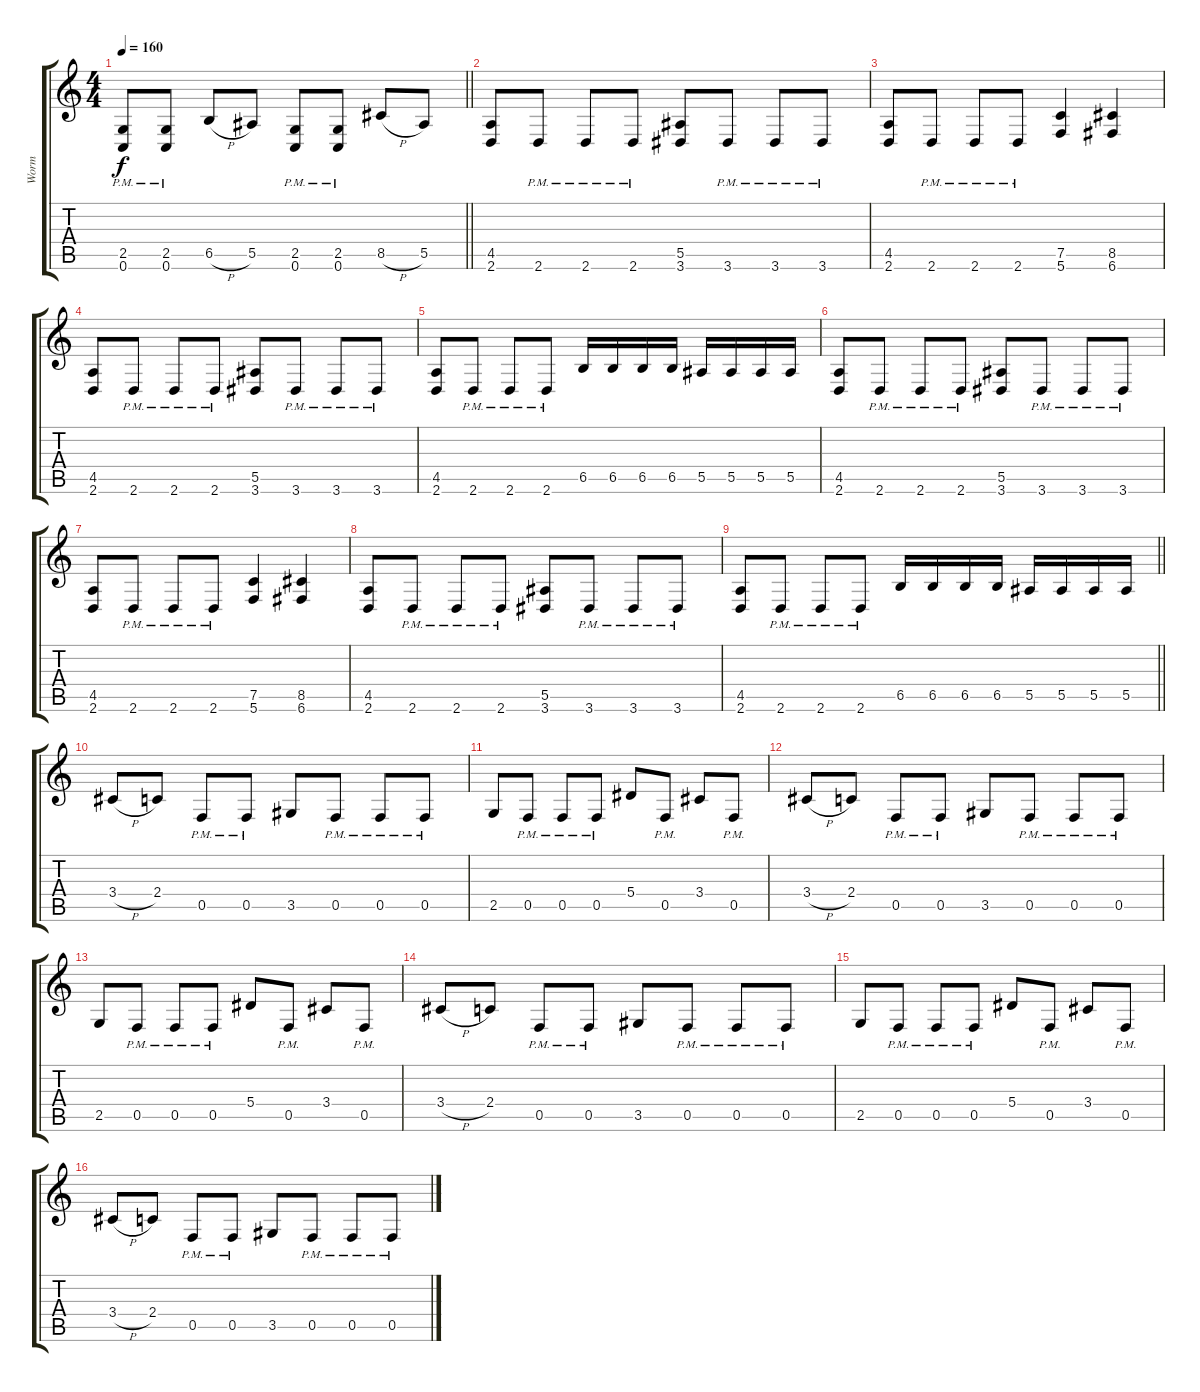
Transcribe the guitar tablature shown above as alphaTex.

\track ("Worm" "Worm") {instrument distortionguitar}
\staff {score tabs}
\tuning (C4 G3 Eb3 Bb2 F2 C2) {hide}
\ts (4 4)
\tempo 160
\clef g2
\barLineRight lightlight
\ks c
(2.5{pm} 0.6{pm}).8{dy f} (2.5{pm} 0.6{pm}).8 6.5{h}.8 5.5.8 (2.5{pm} 0.6{pm}).8 (2.5{pm} 0.6{pm}).8 8.5{h}.8 5.5.8 |
(4.5 2.6).8 2.6{pm}.8 2.6{pm}.8 2.6{pm}.8 (5.5 3.6).8 3.6{pm}.8 3.6{pm}.8 3.6{pm}.8 |
(4.5 2.6).8 2.6{pm}.8 2.6{pm}.8 2.6{pm}.8 (7.5 5.6).4 (8.5 6.6).4 |
(4.5 2.6).8 2.6{pm}.8 2.6{pm}.8 2.6{pm}.8 (5.5 3.6).8 3.6{pm}.8 3.6{pm}.8 3.6{pm}.8 |
(4.5 2.6).8 2.6{pm}.8 2.6{pm}.8 2.6{pm}.8 6.5.16 6.5.16 6.5.16 6.5.16 5.5.16 5.5.16 5.5.16 5.5.16 |
(4.5 2.6).8 2.6{pm}.8 2.6{pm}.8 2.6{pm}.8 (5.5 3.6).8 3.6{pm}.8 3.6{pm}.8 3.6{pm}.8 |
(4.5 2.6).8 2.6{pm}.8 2.6{pm}.8 2.6{pm}.8 (7.5 5.6).4 (8.5 6.6).4 |
(4.5 2.6).8 2.6{pm}.8 2.6{pm}.8 2.6{pm}.8 (5.5 3.6).8 3.6{pm}.8 3.6{pm}.8 3.6{pm}.8 |
\barLineRight lightlight
(4.5 2.6).8 2.6{pm}.8 2.6{pm}.8 2.6{pm}.8 6.5.16 6.5.16 6.5.16 6.5.16 5.5.16 5.5.16 5.5.16 5.5.16 |
3.4{h}.8 2.4.8 0.5{pm}.8 0.5{pm}.8 3.5.8 0.5{pm}.8 0.5{pm}.8 0.5{pm}.8 |
2.5.8 0.5{pm}.8 0.5{pm}.8 0.5{pm}.8 5.4.8 0.5{pm}.8 3.4.8 0.5{pm}.8 |
3.4{h}.8 2.4.8 0.5{pm}.8 0.5{pm}.8 3.5.8 0.5{pm}.8 0.5{pm}.8 0.5{pm}.8 |
2.5.8 0.5{pm}.8 0.5{pm}.8 0.5{pm}.8 5.4.8 0.5{pm}.8 3.4.8 0.5{pm}.8 |
3.4{h}.8 2.4.8 0.5{pm}.8 0.5{pm}.8 3.5.8 0.5{pm}.8 0.5{pm}.8 0.5{pm}.8 |
2.5.8 0.5{pm}.8 0.5{pm}.8 0.5{pm}.8 5.4.8 0.5{pm}.8 3.4.8 0.5{pm}.8 |
3.4{h}.8 2.4.8 0.5{pm}.8 0.5{pm}.8 3.5.8 0.5{pm}.8 0.5{pm}.8 0.5{pm}.8
